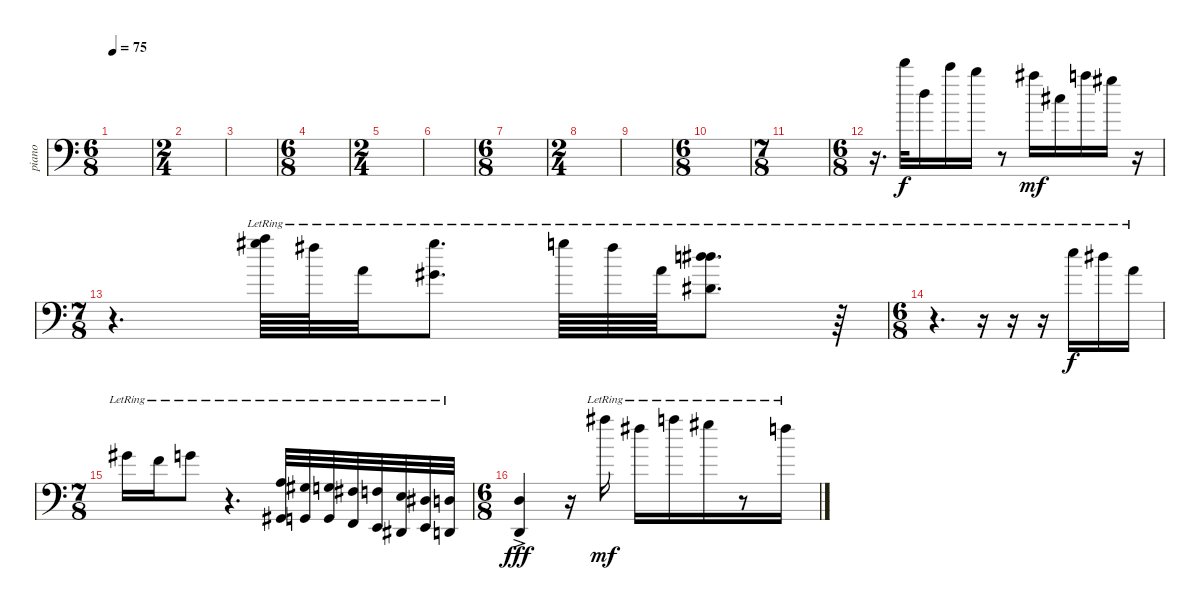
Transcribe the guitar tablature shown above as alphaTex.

\track ("piano" "piano") {instrument acousticgrandpiano}
\staff {score}
\tuning (E4 B3 G3 D3 A2 D1) {hide}
\ts (6 8)
\tempo 75
\clef f4
\ks c
|
\ts (2 4)
|
|
\ts (6 8)
|
\ts (2 4)
|
|
\ts (6 8)
|
\ts (2 4)
|
|
\ts (6 8)
|
\ts (7 8)
|
\ts (6 8)
r.16{d} 22.1.32 24.4.16 20.1.16 19.1.16 r.8 18.1.16{dy mf} 18.3.16 17.1.16 16.1.16 r.16 |
\ts (7 8)
r.4{d} (17.1 21.2{lr}).64 19.2{lr}.64 19.4{lr}.32 (16.1 18.4{lr}).8{d} 15.1{lr}.64 14.1{lr}.64{beam merge} 14.3{lr}.64 (16.2 19.3 18.5{lr}).8{d} r.64 |
\ts (6 8)
r.4{d} r.16 r.16 r.16 17.2{lr}.16{dy f} 16.2{lr}.16 14.3{lr}.16 |
\ts (7 8)
13.3{lr}.16 15.4{lr}.16 12.3{lr}.8 r.4{d} (2.3{lr} 18.6{lr}).32 (1.3{lr} 17.6{lr}).32 (0.3{lr} 17.6{lr}).32 (4.4{lr} 15.6{lr}).32 (3.4{lr} 14.6{lr}).32 (2.4{lr} 13.6{lr}).32 (1.4{lr} 14.6{lr}).32 (0.4{lr} 12.6{lr}).32 |
\ts (6 8)
(0.4 12.6{ac}).4{dy fff} r.16{beam split} 23.2{lr}.16{dy mf} 23.3{lr}.16 17.1{lr}.16 16.1{lr}.16 r.8 13.1{lr}.16
